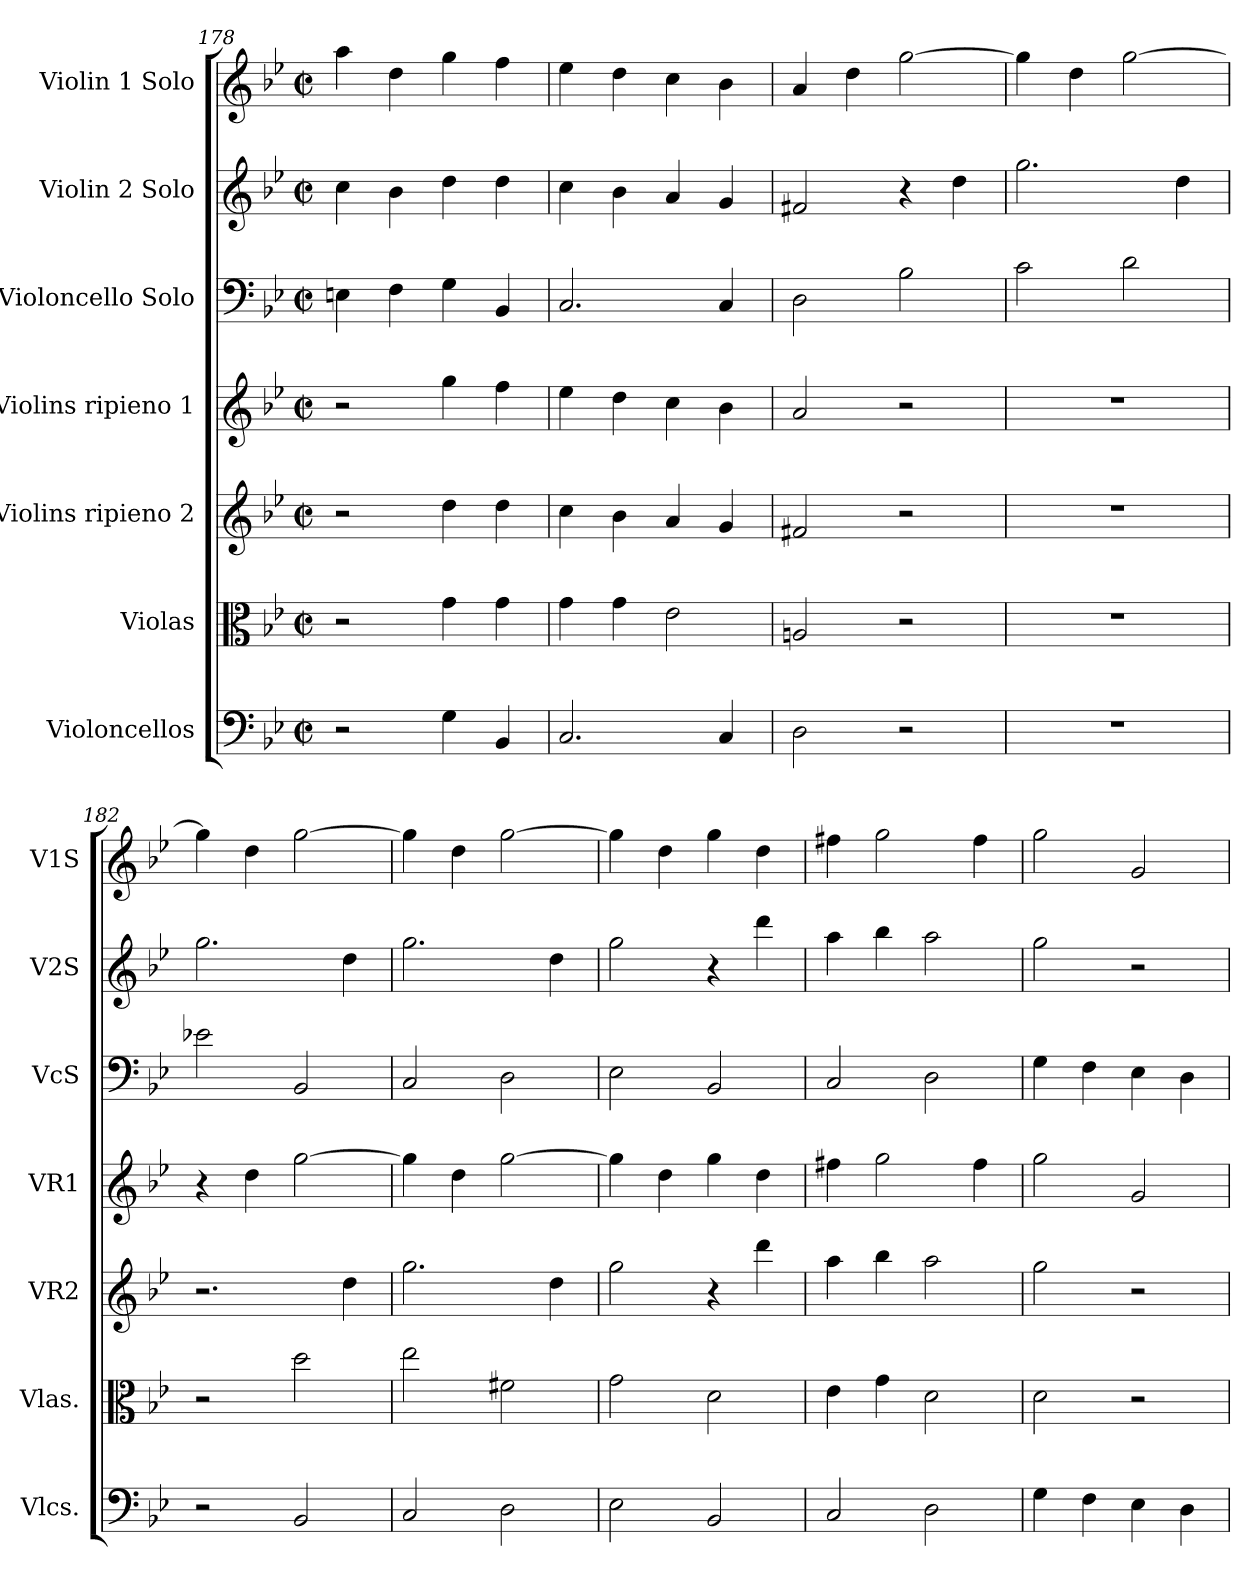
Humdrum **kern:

**kern	**kern	**kern	**kern	**kern	**kern	**kern
*part7	*part6	*part5	*part4	*part3	*part2	*part1
*staff7	*staff6	*staff5	*staff4	*staff3	*staff2	*staff1
*I"Violoncellos	*I"Violas	*I"Violins ripieno 2	*I"Violins ripieno 1	*I"Violoncello Solo	*I"Violin 2 Solo	*I"Violin 1 Solo
*I'Vlcs.	*I'Vlas.	*I'VR2	*I'VR1	*I'VcS	*I'V2S	*I'V1S
*clefF4	*clefC3	*clefG2	*clefG2	*clefF4	*clefG2	*clefG2
*k[b-e-]	*k[b-e-]	*k[b-e-]	*k[b-e-]	*k[b-e-]	*k[b-e-]	*k[b-e-]
*M2/2	*M2/2	*M2/2	*M2/2	*M2/2	*M2/2	*M2/2
*met(c|)	*met(c|)	*met(c|)	*met(c|)	*met(c|)	*met(c|)	*met(c|)
=178	=178	=178	=178	=178	=178	=178
2r	2r	2r	2r	4En\	4cc\	4aa\
.	.	.	.	4F\	4b-\	4dd\
4G\	4g\	4dd\	4gg\	4G\	4dd\	4gg\
4BB-/	4g\	4dd\	4ff\	4BB-/	4dd\	4ff\
=179	=179	=179	=179	=179	=179	=179
2.C/	4g\	4cc\	4ee-\	2.C/	4cc\	4ee-\
.	4g\	4b-\	4dd\	.	4b-\	4dd\
.	2e-\	4a/	4cc\	.	4a/	4cc\
4C/	.	4g/	4b-\	4C/	4g/	4b-\
=180	=180	=180	=180	=180	=180	=180
2D\	2An/	2f#X/	2a/	2D\	2f#X/	4a/
.	.	.	.	.	.	4dd\
2r	2r	2r	2r	2B-\	4r	[2gg\
.	.	.	.	.	4dd\	.
=181	=181	=181	=181	=181	=181	=181
1r	1r	1r	1r	2c\	2.gg\	4gg\]
.	.	.	.	.	.	4dd\
.	.	.	.	2d\	.	[2gg\
.	.	.	.	.	4dd\	.
=182	=182	=182	=182	=182	=182	=182
2r	2r	2.r	4r	2e-X\	2.gg\	4gg\]
.	.	.	4dd\	.	.	4dd\
2BB-/	2dd\	.	[2gg\	2BB-/	.	[2gg\
.	.	4dd\	.	.	4dd\	.
=183	=183	=183	=183	=183	=183	=183
2C/	2ee-\	2.gg\	4gg\]	2C/	2.gg\	4gg\]
.	.	.	4dd\	.	.	4dd\
2D\	2f#X\	.	[2gg\	2D\	.	[2gg\
.	.	4dd\	.	.	4dd\	.
=184	=184	=184	=184	=184	=184	=184
2E-\	2g\	2gg\	4gg\]	2E-\	2gg\	4gg\]
.	.	.	4dd\	.	.	4dd\
2BB-/	2d\	4r	4gg\	2BB-/	4r	4gg\
.	.	4ddd\	4dd\	.	4ddd\	4dd\
=185	=185	=185	=185	=185	=185	=185
2C/	4e-\	4aa\	4ff#X\	2C/	4aa\	4ff#X\
.	4g\	4bb-\	2gg\	.	4bb-\	2gg\
2D\	2d\	2aa\	.	2D\	2aa\	.
.	.	.	4ff#\	.	.	4ff#\
!!LO:LB:g=z
=186	=186	=186	=186	=186	=186	=186
4G\	2d\	2gg\	2gg\	4G\	2gg\	2gg\
4F\	.	.	.	4F\	.	.
4E-\	2r	2r	2g/	4E-\	2r	2g/
4D\	.	.	.	4D\	.	.
=	=	=	=	=	=	=
*-	*-	*-	*-	*-	*-	*-
